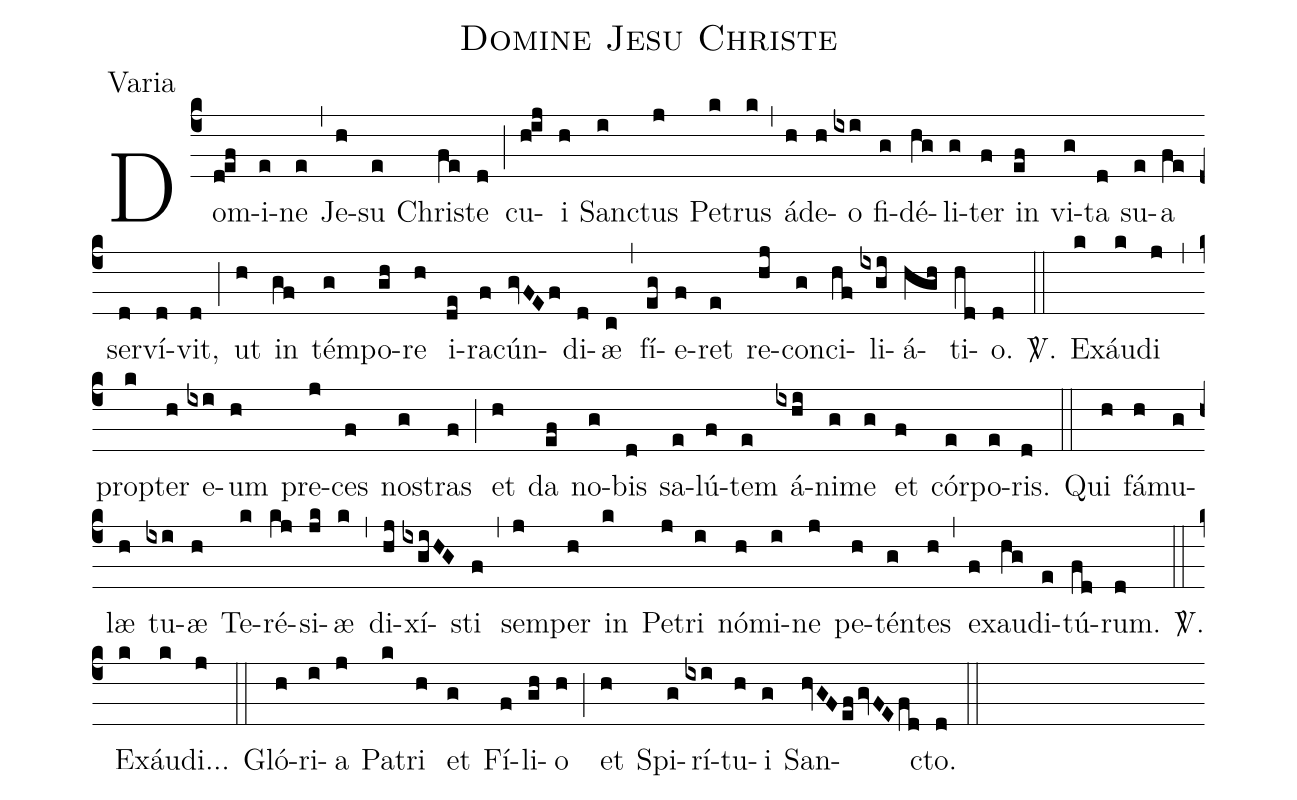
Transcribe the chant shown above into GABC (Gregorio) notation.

name:Domine Jesu Christe;
office-part:Varia;
%%
(c4)Dom(d!ef)i(e)ne(e)(,)Je(h)su(e) Chris(fe)te(d) (;) cu(h!ij)i(h) Sanc(i)tus(j) Pet(k)rus(k) (,)á(h)de(h)o(ixi) fi(g)dé(hg)li(g)ter(f) in(ef) vi(g)ta(d) su(e)a(fe) ser(d)ví(d)vit,(d) (;) ut(h) in(gf) tém(g)po(gh)re(h) i(de)ra(f)cún(gvFEf)di(d)æ(c) (,) fí(eg)e(f)ret(e) re(hj)con(g)ci(hf)li(ixgi)á(hgh)ti(hd)o.(d)  <sp>V/</sp>.(::) Ex(k)áu(k)di(j) (,) pro(k)pter(h) e(ixi)um(h) pre(j)ces(f) nos(g)tras(f) (;) et(h) da(ef) no(g)bis(d) sa(e)lú(f)tem(e) á(ixhi)ni(g)me(g) et(f) cór(e)po(e)ris.(d) (::) Qui(h) fá(h)mu(g)læ(h) tu(ixi)æ(h) Te(k)ré(kj)si(jk)æ(k) (,) di(hj)xí(ixgiHG)sti(f) (,) sem(j)per(h) in(k) Pe(j)tri(i) nó(h)mi(i)ne(j) pe(h)tén(g)tes(h) (,) ex(f)au(hg)di(e)tú(fd)rum.(d)  <sp>V/</sp>.(::) Ex(k)áu(k)di...(j) (::) Gló(h)ri(i)a(j) Pa(k)tri(h) et(g) Fí(f)li(gh)o(h) (;) et(h) Spi(g)rí(ixi)tu(h)i(g) San(hvGFefgvFEfd)cto.(d) (::)
